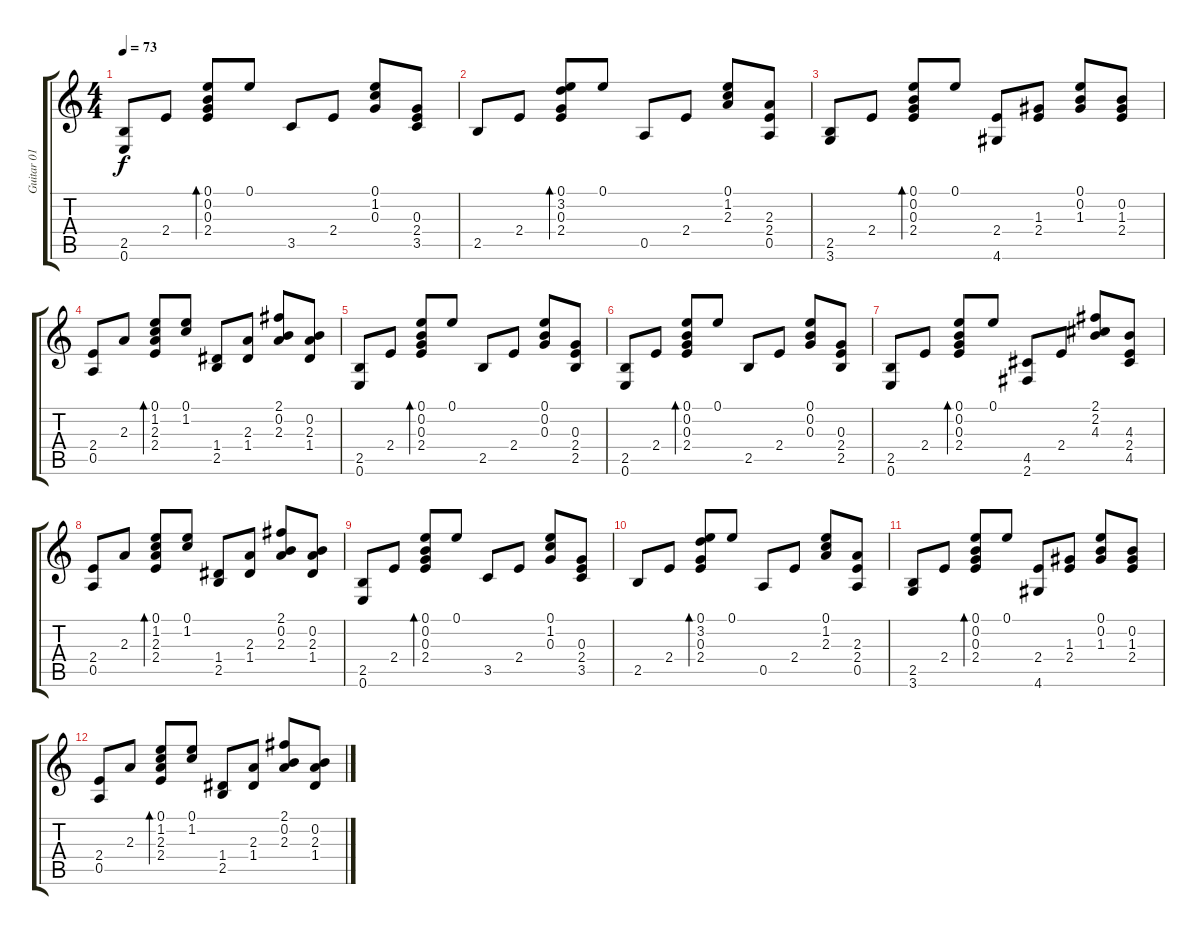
\track ("Guitar 01" "Guitar 01") {instrument acousticguitarnylon}
\staff {score tabs}
\tuning (E4 B3 G3 D3 A2 E2) {hide}
\ts (4 4)
\tempo 73
\clef g2
\ks c
(2.5 0.6).8{dy f} 2.4.8 (0.1 0.2 0.3 2.4).8{bd 240} 0.1.8 3.5.8 2.4.8 (0.1 1.2 0.3).8 (0.3 2.4 3.5).8 |
2.5.8 2.4.8 (0.1 3.2 0.3 2.4).8{bd 240} 0.1.8 0.5.8 2.4.8 (0.1 1.2 2.3).8 (2.3 2.4 0.5).8 |
(2.5 3.6).8 2.4.8 (0.1 0.2 0.3 2.4).8{bd 240} 0.1.8 (2.4 4.6).8 (1.3 2.4).8 (0.1 0.2 1.3).8 (0.2 1.3 2.4).8 |
(2.4 0.5).8 2.3.8 (0.1 1.2 2.3 2.4).8{bd 240} (0.1 1.2).8 (1.4 2.5).8 (2.3 1.4).8 (2.1 0.2 2.3).8 (0.2 2.3 1.4).8 |
(2.5 0.6).8 2.4.8 (0.1 0.2 0.3 2.4).8{bd 240} 0.1.8 2.5.8 2.4.8 (0.1 0.2 0.3).8 (0.3 2.4 2.5).8 |
(2.5 0.6).8 2.4.8 (0.1 0.2 0.3 2.4).8{bd 240} 0.1.8 2.5.8 2.4.8 (0.1 0.2 0.3).8 (0.3 2.4 2.5).8 |
(2.5 0.6).8 2.4.8 (0.1 0.2 0.3 2.4).8{bd 240} 0.1.8 (4.5 2.6).8 2.4.8 (2.1 2.2 4.3).8 (4.3 2.4 4.5).8 |
(2.4 0.5).8 2.3.8 (0.1 1.2 2.3 2.4).8{bd 240} (0.1 1.2).8 (1.4 2.5).8 (2.3 1.4).8 (2.1 0.2 2.3).8 (0.2 2.3 1.4).8 |
(2.5 0.6).8 2.4.8 (0.1 0.2 0.3 2.4).8{bd 240} 0.1.8 3.5.8 2.4.8 (0.1 1.2 0.3).8 (0.3 2.4 3.5).8 |
2.5.8 2.4.8 (0.1 3.2 0.3 2.4).8{bd 240} 0.1.8 0.5.8 2.4.8 (0.1 1.2 2.3).8 (2.3 2.4 0.5).8 |
(2.5 3.6).8 2.4.8 (0.1 0.2 0.3 2.4).8{bd 240} 0.1.8 (2.4 4.6).8 (1.3 2.4).8 (0.1 0.2 1.3).8 (0.2 1.3 2.4).8 |
(2.4 0.5).8 2.3.8 (0.1 1.2 2.3 2.4).8{bd 240} (0.1 1.2).8 (1.4 2.5).8 (2.3 1.4).8 (2.1 0.2 2.3).8 (0.2 2.3 1.4).8
